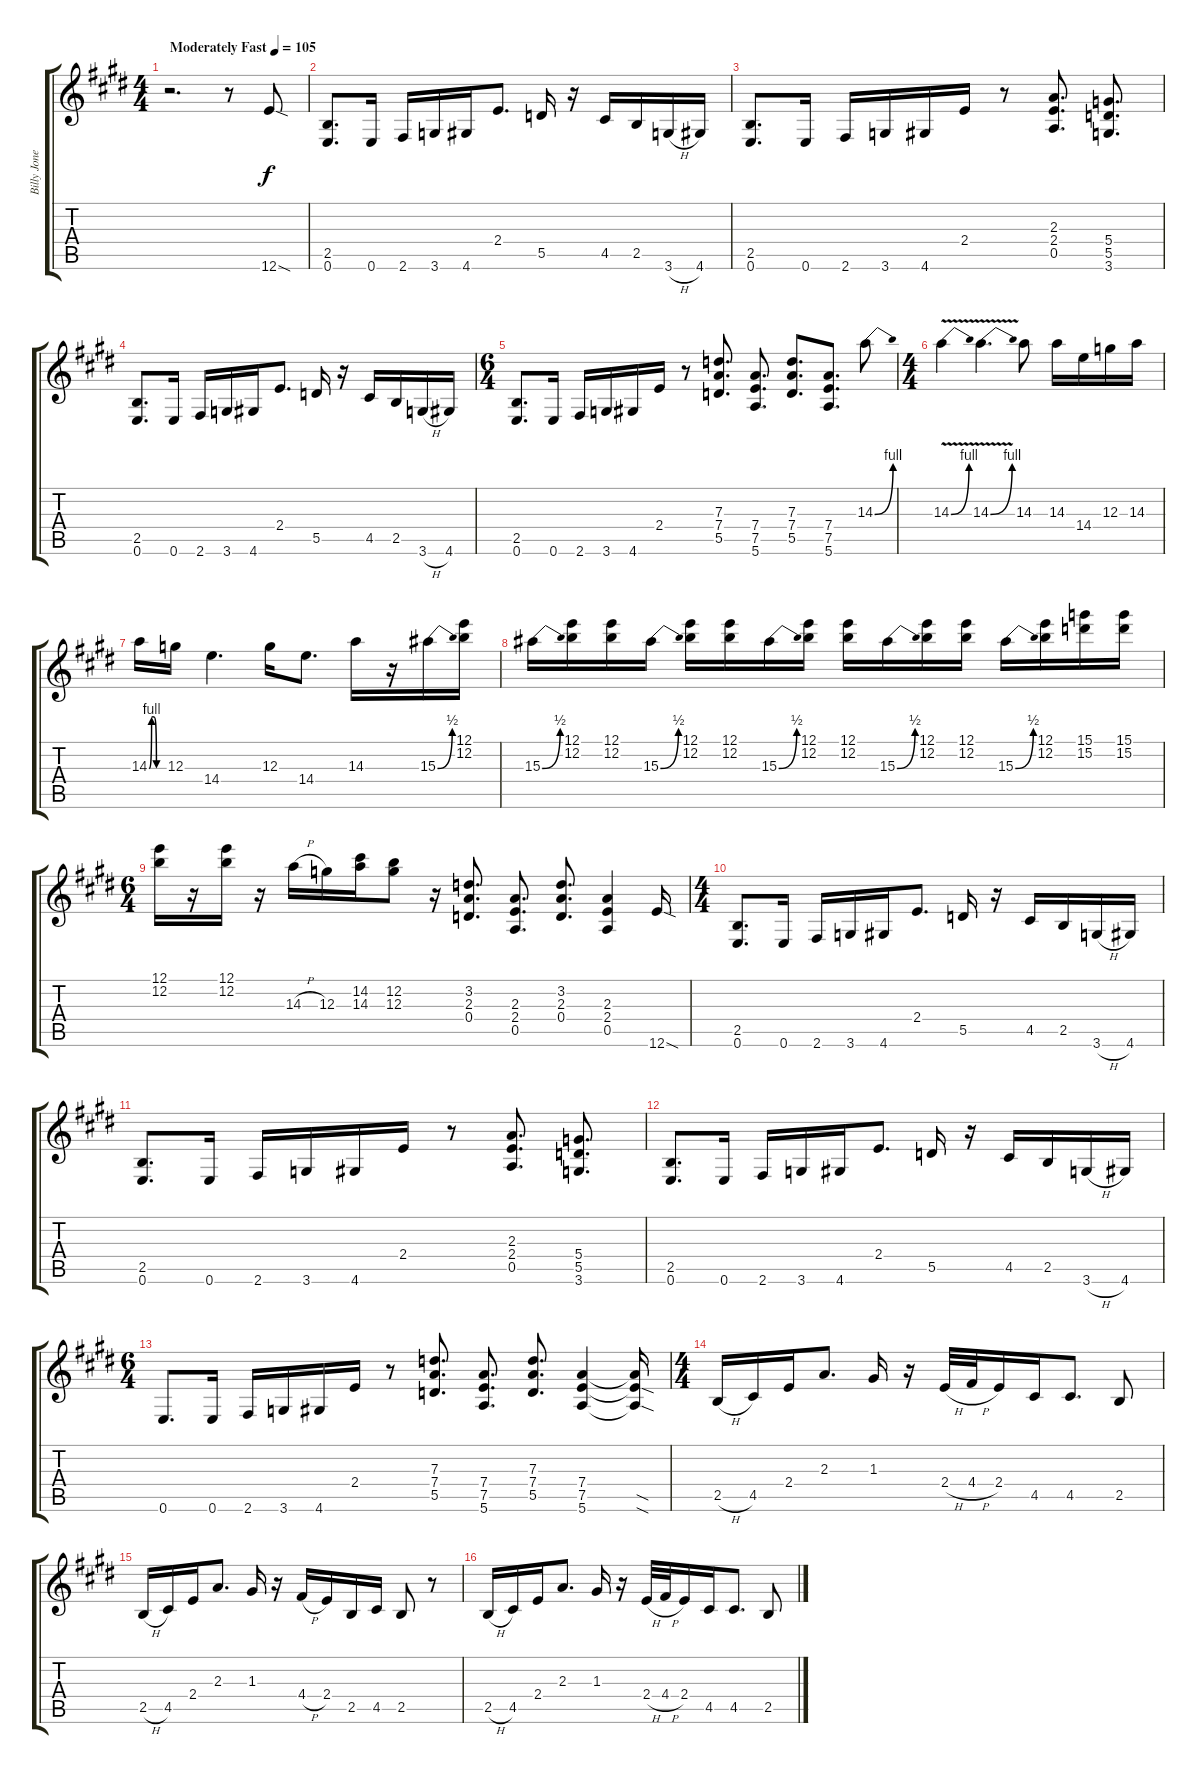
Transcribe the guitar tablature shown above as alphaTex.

\track ("Billy Jones Guitar" "Billy Jone") {instrument overdrivenguitar}
\staff {score tabs}
\tuning (E4 B3 G3 D3 A2 E2) {hide}
\ts (4 4)
\tempo (105 "Moderately Fast")
\clef g2
\ks e
r.2{d dy f instrument overdrivenguitar} r.8 12.6{sod}.8 |
(2.5 0.6).8{d} 0.6.16 2.6.16 3.6.16 4.6.16 2.4.8{d} 5.5.16 r.16 4.5.16 2.5.16 3.6{h}.16 4.6.16 |
(2.5 0.6).8{d} 0.6.16 2.6.16 3.6.16 4.6.16 2.4.16 r.8 (2.3 2.4 0.5).8{d} (5.4 5.5 3.6).8{d} |
(2.5 0.6).8{d} 0.6.16 2.6.16 3.6.16 4.6.16 2.4.8{d} 5.5.16 r.16 4.5.16 2.5.16 3.6{h}.16 4.6.16 |
\ts (6 4)
(2.5 0.6).8{d} 0.6.16 2.6.16 3.6.16 4.6.16 2.4.16 r.8 (7.3 7.4 5.5).8{d} (7.4 7.5 5.6).8{d} (7.3 7.4 5.5).8{d} (7.4 7.5 5.6).8{d} 14.3{be (bend 0 0 60 4)}.8{volume 16 balance 8} |
\ts (4 4)
14.3{be (bend 0 0 60 4) v}.4 14.3{be (bend 0 0 60 4) v}.4{d} 14.3.8 14.3.16 14.4.16 12.3.16 14.3.16 |
14.3{be (custom 0 0 10 4 20 4 30 0 60 0)}.16 12.3.16 14.4.4{d} 12.3.16 14.4.8{d} 14.3.16 r.16 15.3{be (bend 0 0 60 2)}.16 (12.1 12.2).16 |
15.3{be (bend 0 0 60 2)}.16 (12.1 12.2).16 (12.1 12.2).16 15.3{be (bend 0 0 60 2)}.16 (12.1 12.2).16 (12.1 12.2).16 15.3{be (bend 0 0 60 2)}.16 (12.1 12.2).16 (12.1 12.2).16 15.3{be (bend 0 0 60 2)}.16 (12.1 12.2).16 (12.1 12.2).16 15.3{be (bend 0 0 60 2)}.16 (12.1 12.2).16 (15.1 15.2).16 (15.1 15.2).16 |
\ts (6 4)
(12.1 12.2).16 r.16 (12.1 12.2).16 r.16 14.3{h}.16 12.3.16 (14.2 14.3).16 (12.2 12.3).8 r.16 (3.2 2.3 0.4).8{d volume 11 balance 8} (2.3 2.4 0.5).8{d} (3.2 2.3 0.4).8{d} (2.3 2.4 0.5).4 12.6{sod}.16 |
\ts (4 4)
(2.5 0.6).8{d} 0.6.16 2.6.16 3.6.16 4.6.16 2.4.8{d} 5.5.16 r.16 4.5.16 2.5.16 3.6{h}.16 4.6.16 |
(2.5 0.6).8{d} 0.6.16 2.6.16 3.6.16 4.6.16 2.4.16 r.8 (2.3 2.4 0.5).8{d} (5.4 5.5 3.6).8{d} |
(2.5 0.6).8{d} 0.6.16 2.6.16 3.6.16 4.6.16 2.4.8{d} 5.5.16 r.16 4.5.16 2.5.16 3.6{h}.16 4.6.16 |
\ts (6 4)
0.6.8{d} 0.6.16 2.6.16 3.6.16 4.6.16 2.4.16 r.8 (7.3 7.4 5.5).8{d} (7.4 7.5 5.6).8{d} (7.3 7.4 5.5).8{d} (7.4 7.5 5.6).4 (7.4{t} 7.5{sod t} 5.6{sod t}).16 |
\ts (4 4)
2.5{h}.16{balance 0} 4.5.16 2.4.16 2.3.8{d} 1.3.16 r.16 2.4{h}.32 4.4{h}.32 2.4.16 4.5.16 4.5.8{d} 2.5.8 |
2.5{h}.16 4.5.16 2.4.16 2.3.8{d} 1.3.16 r.16 4.4{h}.16 2.4.16 2.5.16 4.5.16 2.5.8 r.8 |
2.5{h}.16 4.5.16 2.4.16 2.3.8{d} 1.3.16 r.16 2.4{h}.32 4.4{h}.32 2.4.16 4.5.16 4.5.8{d} 2.5.8
